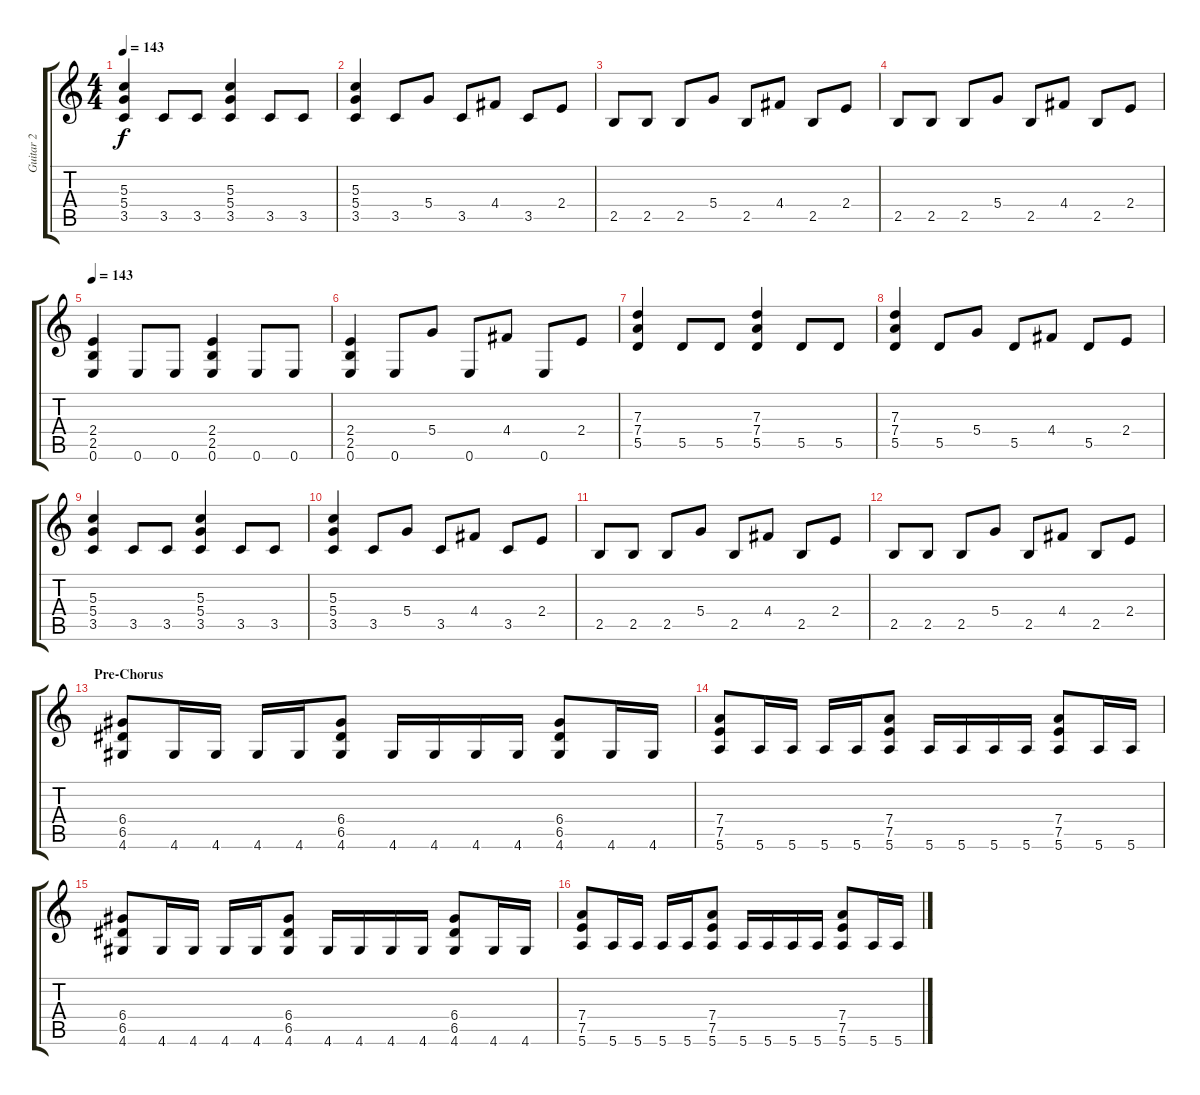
\track ("Guitar 2" "Guitar 2") {instrument distortionguitar}
\staff {score tabs}
\tuning (E4 B3 G3 D3 A2 E2) {hide}
\ts (4 4)
\tempo 143
\clef g2
\ks c
(5.3 5.4 3.5).4{dy f} 3.5.8 3.5.8 (5.3 5.4 3.5).4 3.5.8 3.5.8 |
(5.3 5.4 3.5).4 3.5.8 5.4.8 3.5.8 4.4.8 3.5.8 2.4.8 |
2.5.8{volume 16} 2.5.8 2.5.8 5.4.8 2.5.8 4.4.8 2.5.8 2.4.8 |
2.5.8 2.5.8 2.5.8 5.4.8 2.5.8 4.4.8 2.5.8 2.4.8 |
\tempo 143
(2.4 2.5 0.6).4{volume 13} 0.6.8 0.6.8 (2.4 2.5 0.6).4 0.6.8 0.6.8 |
(2.4 2.5 0.6).4 0.6.8 5.4.8 0.6.8 4.4.8 0.6.8 2.4.8 |
(7.3 7.4 5.5).4 5.5.8 5.5.8 (7.3 7.4 5.5).4 5.5.8 5.5.8 |
(7.3 7.4 5.5).4 5.5.8 5.4.8 5.5.8 4.4.8 5.5.8 2.4.8 |
(5.3 5.4 3.5).4 3.5.8 3.5.8 (5.3 5.4 3.5).4 3.5.8 3.5.8 |
(5.3 5.4 3.5).4 3.5.8 5.4.8 3.5.8 4.4.8 3.5.8 2.4.8 |
2.5.8{volume 16} 2.5.8 2.5.8 5.4.8 2.5.8 4.4.8 2.5.8 2.4.8 |
2.5.8 2.5.8 2.5.8 5.4.8 2.5.8 4.4.8 2.5.8 2.4.8 |
\section ("" "Pre-Chorus")
(6.4 6.5 4.6).8{volume 13} 4.6.16 4.6.16 4.6.16 4.6.16 (6.4 6.5 4.6).8 4.6.16 4.6.16 4.6.16 4.6.16 (6.4 6.5 4.6).8 4.6.16 4.6.16 |
(7.4 7.5 5.6).8 5.6.16 5.6.16 5.6.16 5.6.16 (7.4 7.5 5.6).8 5.6.16 5.6.16 5.6.16 5.6.16 (7.4 7.5 5.6).8 5.6.16 5.6.16 |
(6.4 6.5 4.6).8 4.6.16 4.6.16 4.6.16 4.6.16 (6.4 6.5 4.6).8 4.6.16 4.6.16 4.6.16 4.6.16 (6.4 6.5 4.6).8 4.6.16 4.6.16 |
(7.4 7.5 5.6).8 5.6.16 5.6.16 5.6.16 5.6.16 (7.4 7.5 5.6).8 5.6.16 5.6.16 5.6.16 5.6.16 (7.4 7.5 5.6).8 5.6.16 5.6.16
